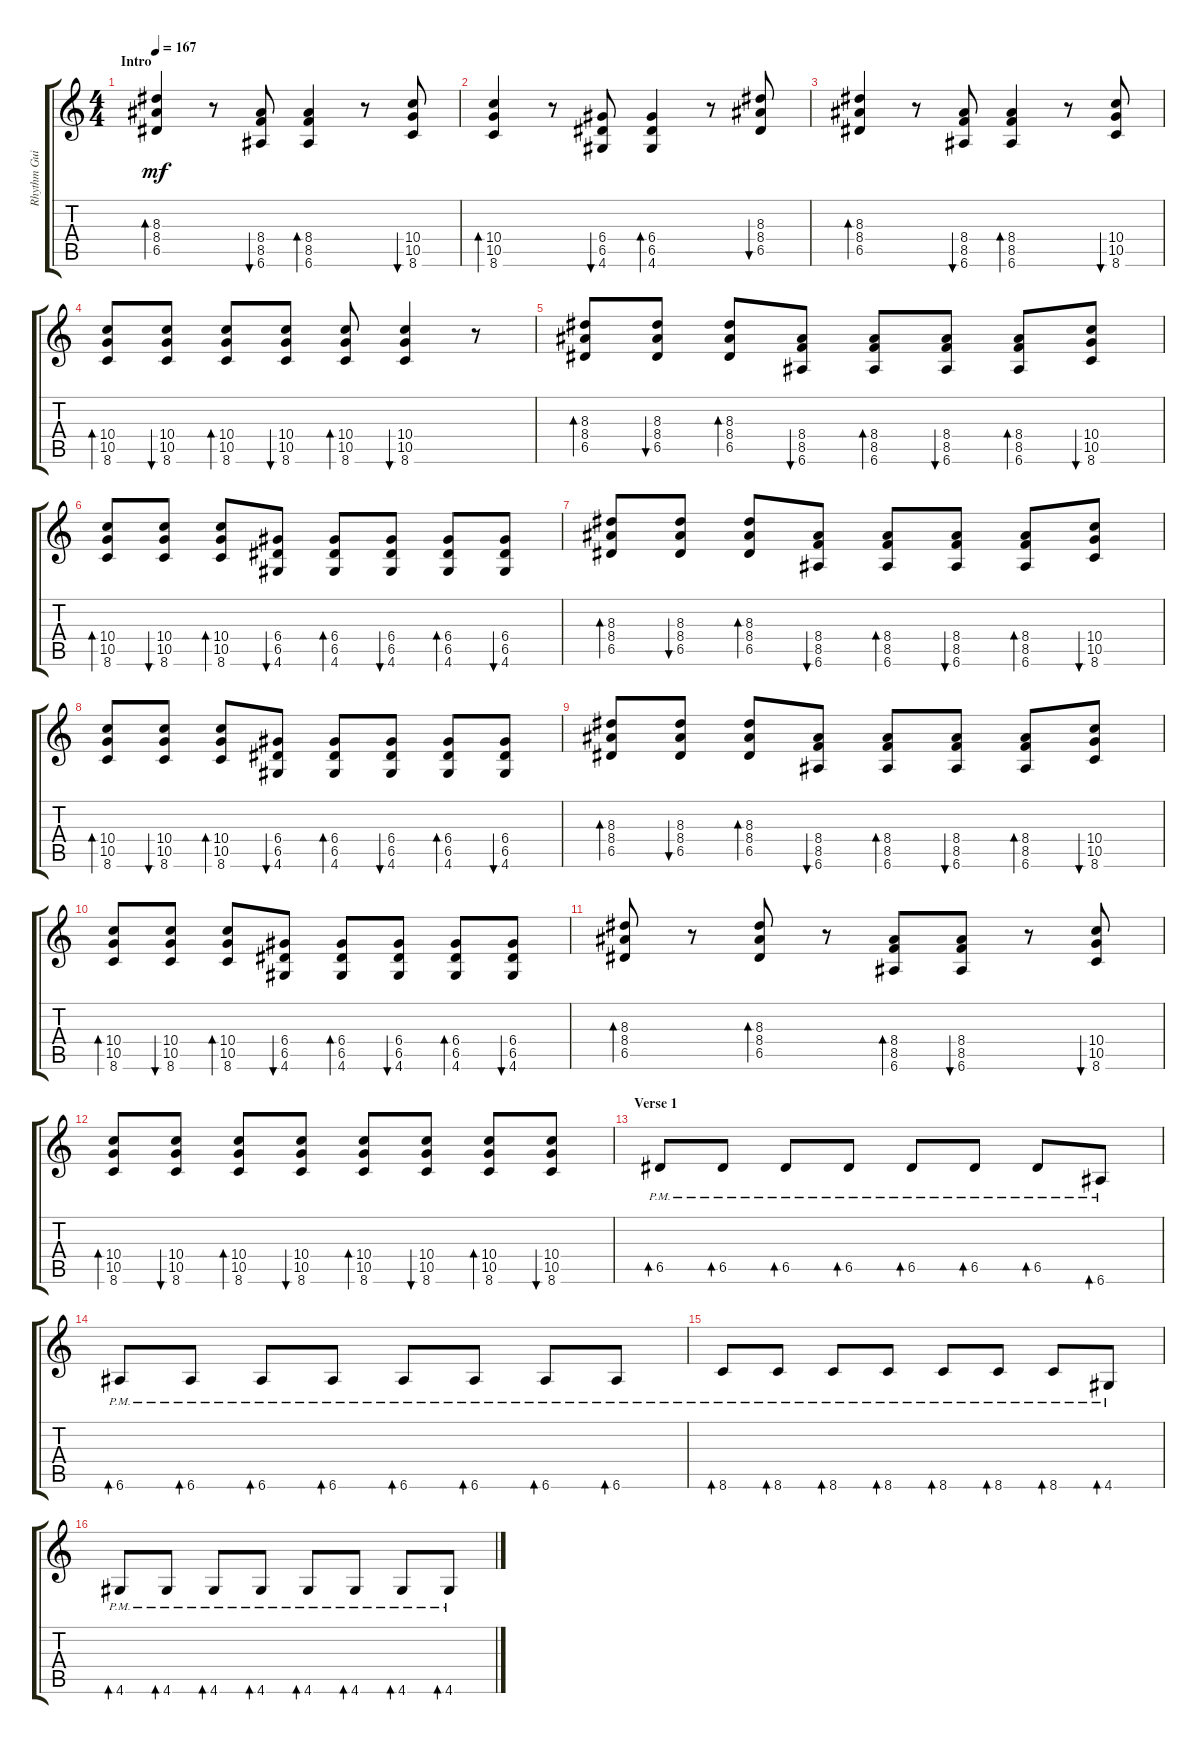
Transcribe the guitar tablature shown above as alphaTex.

\track ("Rhythm Guitar" "Rhythm Gui") {instrument overdrivenguitar}
\staff {score tabs}
\tuning (E4 B3 G3 D3 A2 E2) {hide}
\ts (4 4)
\section ("" "Intro")
\tempo 167
\clef g2
\ks c
(8.3 8.4 6.5).4{bd 30 dy mf instrument overdrivenguitar} r.8 (8.4 8.5 6.6).8{bu 30} (8.4 8.5 6.6).4{bd 30} r.8 (10.4 10.5 8.6).8{bu 30} |
(10.4 10.5 8.6).4{bd 30} r.8 (6.4 6.5 4.6).8{bu 30} (6.4 6.5 4.6).4{bd 30} r.8 (8.3 8.4 6.5).8{bu 30} |
(8.3 8.4 6.5).4{bd 30} r.8 (8.4 8.5 6.6).8{bu 30} (8.4 8.5 6.6).4{bd 30} r.8 (10.4 10.5 8.6).8{bu 30} |
(10.4 10.5 8.6).8{bd 30} (10.4 10.5 8.6).8{bu 30} (10.4 10.5 8.6).8{bd 30} (10.4 10.5 8.6).8{bu 30} (10.4 10.5 8.6).8{bd 30} (10.4 10.5 8.6).4{bu 30} r.8 |
(8.3 8.4 6.5).8{bd 30} (8.3 8.4 6.5).8{bu 30} (8.3 8.4 6.5).8{bd 30} (8.4 8.5 6.6).8{bu 30} (8.4 8.5 6.6).8{bd 30} (8.4 8.5 6.6).8{bu 30} (8.4 8.5 6.6).8{bd 30} (10.4 10.5 8.6).8{bu 30} |
(10.4 10.5 8.6).8{bd 30} (10.4 10.5 8.6).8{bu 30} (10.4 10.5 8.6).8{bd 30} (6.4 6.5 4.6).8{bu 30} (6.4 6.5 4.6).8{bd 30} (6.4 6.5 4.6).8{bu 30} (6.4 6.5 4.6).8{bd 30} (6.4 6.5 4.6).8{bu 30} |
(8.3 8.4 6.5).8{bd 30} (8.3 8.4 6.5).8{bu 30} (8.3 8.4 6.5).8{bd 30} (8.4 8.5 6.6).8{bu 30} (8.4 8.5 6.6).8{bd 30} (8.4 8.5 6.6).8{bu 30} (8.4 8.5 6.6).8{bd 30} (10.4 10.5 8.6).8{bu 30} |
(10.4 10.5 8.6).8{bd 30} (10.4 10.5 8.6).8{bu 30} (10.4 10.5 8.6).8{bd 30} (6.4 6.5 4.6).8{bu 30} (6.4 6.5 4.6).8{bd 30} (6.4 6.5 4.6).8{bu 30} (6.4 6.5 4.6).8{bd 30} (6.4 6.5 4.6).8{bu 30} |
(8.3 8.4 6.5).8{bd 30} (8.3 8.4 6.5).8{bu 30} (8.3 8.4 6.5).8{bd 30} (8.4 8.5 6.6).8{bu 30} (8.4 8.5 6.6).8{bd 30} (8.4 8.5 6.6).8{bu 30} (8.4 8.5 6.6).8{bd 30} (10.4 10.5 8.6).8{bu 30} |
(10.4 10.5 8.6).8{bd 30} (10.4 10.5 8.6).8{bu 30} (10.4 10.5 8.6).8{bd 30} (6.4 6.5 4.6).8{bu 30} (6.4 6.5 4.6).8{bd 30} (6.4 6.5 4.6).8{bu 30} (6.4 6.5 4.6).8{bd 30} (6.4 6.5 4.6).8{bu 30} |
(8.3 8.4 6.5).8{bd 30} r.8 (8.3 8.4 6.5).8{bd 30} r.8 (8.4 8.5 6.6).8{bd 30} (8.4 8.5 6.6).8{bu 30} r.8 (10.4 10.5 8.6).8{bu 30} |
(10.4 10.5 8.6).8{bd 30} (10.4 10.5 8.6).8{bu 30} (10.4 10.5 8.6).8{bd 30} (10.4 10.5 8.6).8{bu 30} (10.4 10.5 8.6).8{bd 30} (10.4 10.5 8.6).8{bu 30} (10.4 10.5 8.6).8{bd 30} (10.4 10.5 8.6).8{bu 30} |
\section ("" "Verse 1")
6.5{pm}.8{bd 30} 6.5{pm}.8{bd 30} 6.5{pm}.8{bd 30} 6.5{pm}.8{bd 30} 6.5{pm}.8{bd 30} 6.5{pm}.8{bd 30} 6.5{pm}.8{bd 30} 6.6{pm}.8{bd 30} |
6.6{pm}.8{bd 30} 6.6{pm}.8{bd 30} 6.6{pm}.8{bd 30} 6.6{pm}.8{bd 30} 6.6{pm}.8{bd 30} 6.6{pm}.8{bd 30} 6.6{pm}.8{bd 30} 6.6{pm}.8{bd 30} |
8.6{pm}.8{bd 30} 8.6{pm}.8{bd 30} 8.6{pm}.8{bd 30} 8.6{pm}.8{bd 30} 8.6{pm}.8{bd 30} 8.6{pm}.8{bd 30} 8.6{pm}.8{bd 30} 4.6{pm}.8{bd 30} |
4.6{pm}.8{bd 30} 4.6{pm}.8{bd 30} 4.6{pm}.8{bd 30} 4.6{pm}.8{bd 30} 4.6{pm}.8{bd 30} 4.6{pm}.8{bd 30} 4.6{pm}.8{bd 30} 4.6{pm}.8{bd 30}
